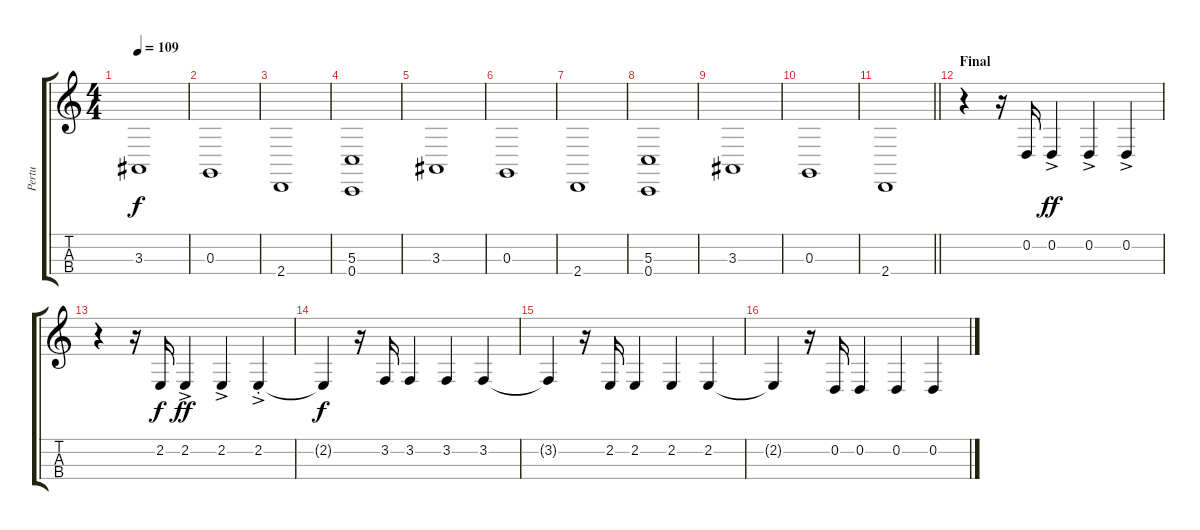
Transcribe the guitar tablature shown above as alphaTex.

\track ("Pertu" "Pertu") {instrument cello}
\staff {score tabs}
\tuning (A3 D3 G2 C2) {hide}
\ts (4 4)
\tempo 109
\clef g2
\ks c
3.3.1{dy f} |
0.3.1 |
2.4.1 |
(5.3 0.4).1 |
3.3.1 |
0.3.1 |
2.4.1 |
(5.3 0.4).1 |
3.3.1 |
0.3.1 |
\barLineRight lightlight
2.4.1 |
\section ("" "Final")
r.4 r.16 0.2.16 0.2{ac}.4{dy ff volume 13} 0.2{ac}.4{volume 13} 0.2{ac}.4{volume 13} |
r.4 r.16 2.2.16{dy f volume 13} 2.2{ac}.4{dy ff volume 13} 2.2{ac}.4{volume 13} 2.2{ac st}.4{volume 13} |
2.2{t}.4{dy f} r.16 3.2.16{volume 13} 3.2.4{volume 13} 3.2.4{volume 13} 3.2.4{volume 13} |
3.2{t}.4 r.16 2.2.16{volume 13} 2.2.4{volume 13} 2.2.4{volume 13} 2.2.4{volume 13} |
2.2{t}.4 r.16 0.2.16{volume 13} 0.2.4 0.2.4 0.2.4
